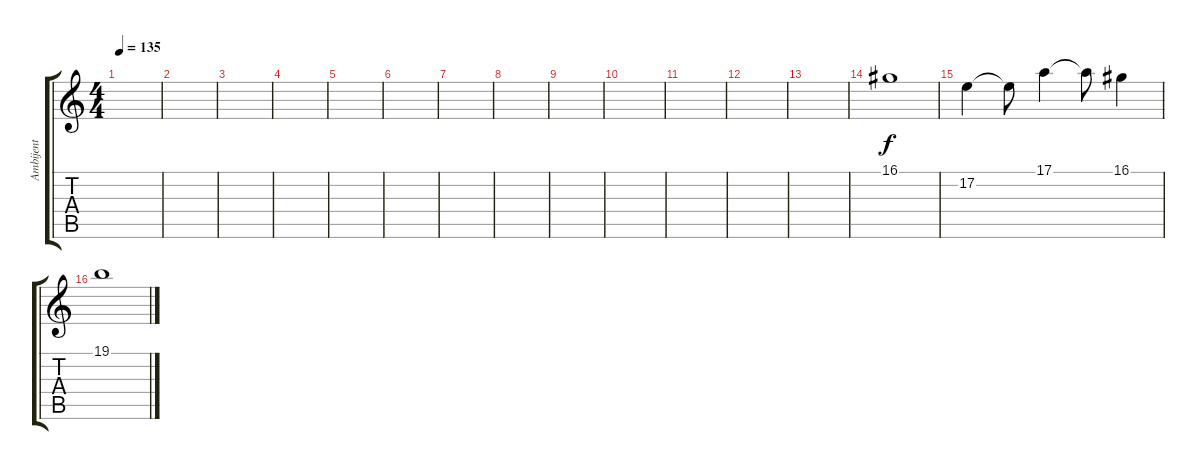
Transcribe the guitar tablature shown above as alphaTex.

\track ("Ambijent" "Ambijent") {instrument stringensemble1}
\staff {score tabs}
\tuning (E4 B3 G3 D3 A2 E2) {hide}
\ts (4 4)
\tempo 135
\clef g2
\ks c
|
|
|
|
|
|
|
|
|
|
|
|
|
16.1.1{volume 7} |
17.2.4 17.2{t}.8 17.1.4 17.1{t}.8 16.1.4 |
19.1.1
